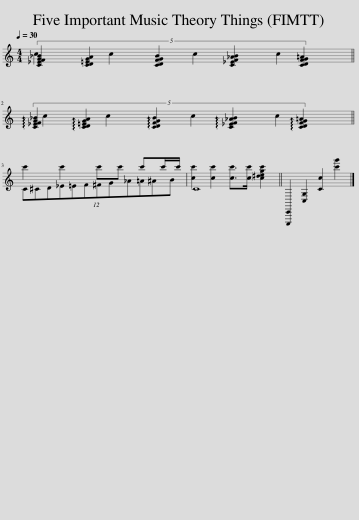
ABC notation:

X:1
%%score ( 1 2 )
L:1/8
Q:1/4=30
M:4/4
I:linebreak $
K:C
V:1 treble
V:2 treble
V:1
 (5:4:5[C_EFG_B]2 [CD=EGA]2 [CDFGB]2 [C_EF_AB]2 [CDFG=A]2 ||$ (5:4:5!arpeggio![C_EFG_B]2 !arpeggio![CD=EGA]2 !arpeggio![CDFGB]2 !arpeggio![C_EF_AB]2 !arpeggio![CDFG=A]2 ||$ (12:8:12C^CD_E=EF^FG_A=A^AB | C8 || [C,,,C,,]2 [C,G,]2 [Cc]2 [c'g']2 |] %5
V:2
 c2 c2 c2 c2 ||$ c2 c2 c2 c2 ||$ c'2 c'2 c'c' c'c'/c'/ | [cc']2 [cc']2 [cc']>[cc'] [c^degc']2 || x8 |] %5
